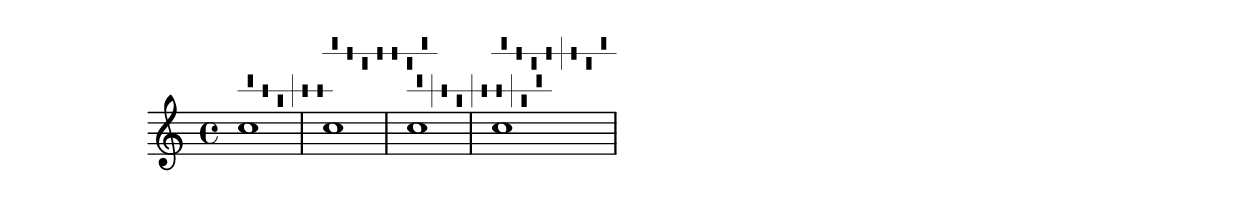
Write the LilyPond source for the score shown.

\version "2.12.0"

#(ly:set-option 'warning-as-error #f)

\header {
  texidoc = "The harp-pedal markup function does some sanity checks. All 
the diagrams here violate the standard (7 pedals with divider after third), so
a warning is printed out, but they should still look okay."
}

\relative c'' {
  % Sanity checks: #pedals != 7:
  c1^\markup \harp-pedal #"^-v|--"
  % Sanity checks: no divider, multiple dividers, divider on wrong position:
  c1^\markup \harp-pedal #"^-v--v^"
  c1^\markup \harp-pedal #"^|-v|--|v^"
  c1^\markup \harp-pedal #"^-v-|-v^"
}
